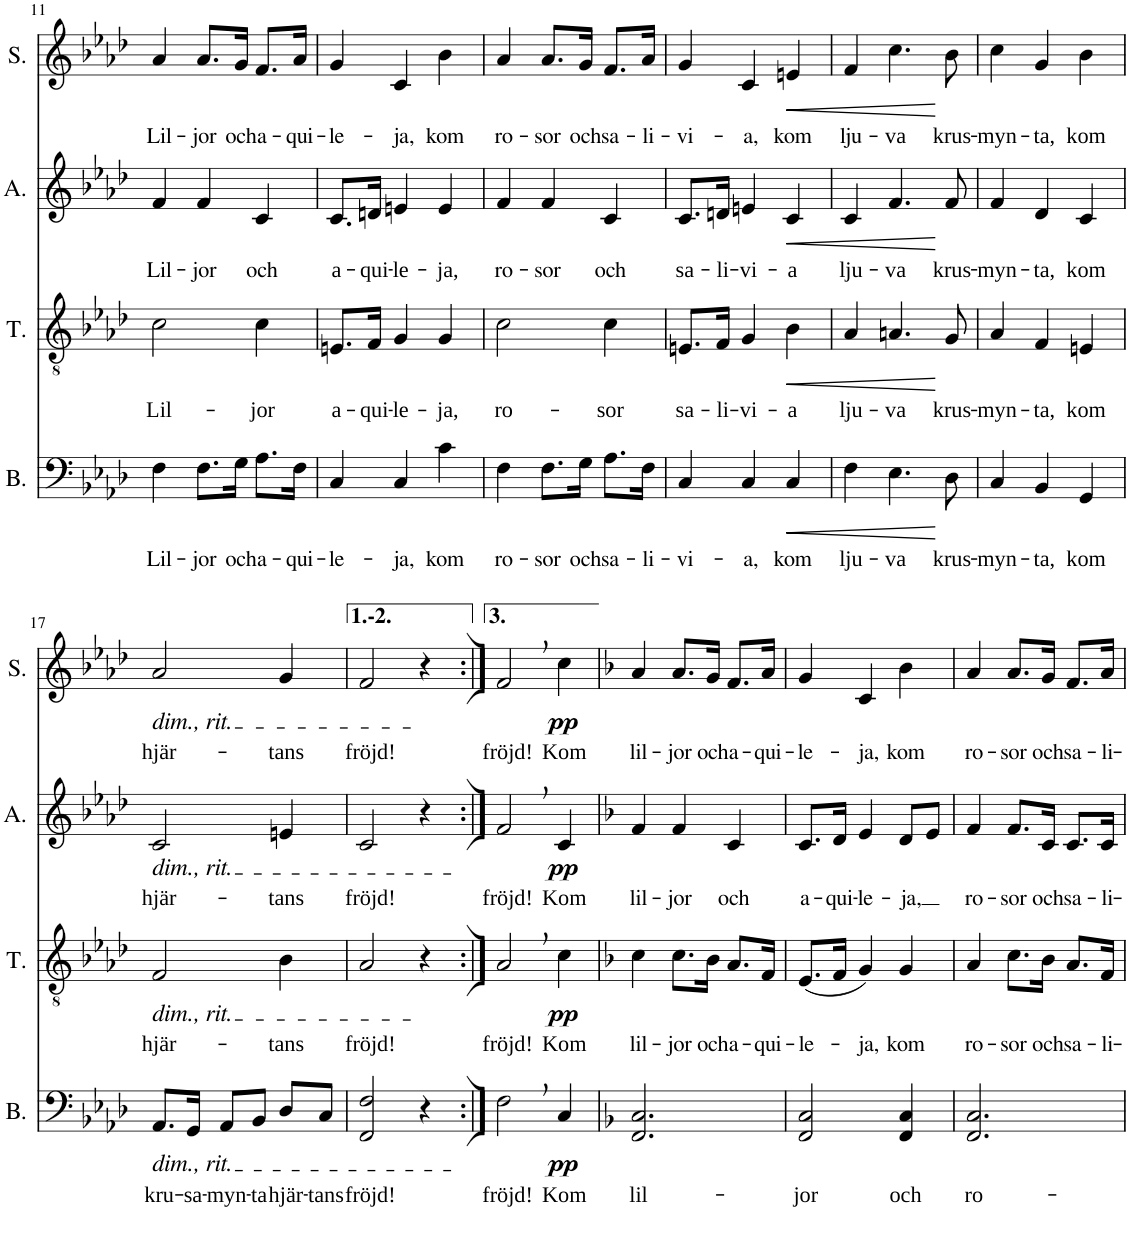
**kern	**text	**dynam	**kern	**text	**dynam	**kern	**text	**dynam	**kern	**text	**dynam
*part4	*part4	*part4	*part3	*part3	*part3	*part2	*part2	*part2	*part1	*part1	*part1
*staff4	*staff4	*staff4	*staff3	*staff3	*staff3	*staff2	*staff2	*staff2	*staff1	*staff1	*staff1
*I"Bass	*	*	*I"Tenor	*	*	*I"Alto	*	*	*I"Soprano	*	*
*I'B.	*	*	*I'T.	*	*	*I'A.	*	*	*I'S.	*	*
!!LO:PB:g=z
*clefF4	*	*	*clefGv2	*	*	*clefG2	*	*	*clefG2	*	*
*k[b-e-a-d-]	*	*	*k[b-e-a-d-]	*	*	*k[b-e-a-d-]	*	*	*k[b-e-a-d-]	*	*
*M3/4	*	*	*M3/4	*	*	*M3/4	*	*	*M3/4	*	*
=11	=11	=11	=11	=11	=11	=11	=11	=11	=11	=11	=11
!	!LO:LY:b	!	!	!LO:LY:b	!	!	!LO:LY:b	!	!	!LO:LY:b	!
4F\	Lil-	.	2c\	Lil-	.	4f/	Lil-	.	4a-/	Lil-	.
!	!LO:LY:b	!	!	!	!	!	!LO:LY:b	!	!	!LO:LY:b	!
8.F\L	-jor	.	.	.	.	4f/	-jor	.	8.a-/L	-jor	.
!	!LO:LY:b	!	!	!	!	!	!	!	!	!LO:LY:b	!
16G\Jk	och	.	.	.	.	.	.	.	16g/Jk	och	.
!	!LO:LY:b	!	!	!LO:LY:b	!	!	!LO:LY:b	!	!	!LO:LY:b	!
8.A-\L	a-	.	4c\	jor	.	4c/	och	.	8.f/L	a-	.
!	!LO:LY:b	!	!	!	!	!	!	!	!	!LO:LY:b	!
16F\Jk	-qui-	.	.	.	.	.	.	.	16a-/Jk	-qui-	.
=12	=12	=12	=12	=12	=12	=12	=12	=12	=12	=12	=12
!	!LO:LY:b	!	!	!LO:LY:b	!	!	!LO:LY:b	!	!	!LO:LY:b	!
4C/	-le-	.	8.En/L	a-	.	8.c/L	a-	.	4g/	-le-	.
!	!	!	!	!LO:LY:b	!	!	!LO:LY:b	!	!	!	!
.	.	.	16F/Jk	qui-	.	16dn/Jk	qui-	.	.	.	.
!	!LO:LY:b	!	!	!LO:LY:b	!	!	!LO:LY:b	!	!	!LO:LY:b	!
4C/	-ja,	.	4G/	le-	.	4en/	le-	.	4c/	-ja,	.
!	!LO:LY:b	!	!	!LO:LY:b	!	!	!LO:LY:b	!	!	!LO:LY:b	!
4c\	kom	.	4G/	ja,	.	4e/	ja,	.	4b-\	kom	.
=13	=13	=13	=13	=13	=13	=13	=13	=13	=13	=13	=13
!	!LO:LY:b	!	!	!LO:LY:b	!	!	!LO:LY:b	!	!	!LO:LY:b	!
4F\	ro-	.	2c\	ro-	.	4f/	ro-	.	4a-/	ro-	.
!	!LO:LY:b	!	!	!	!	!	!LO:LY:b	!	!	!LO:LY:b	!
8.F\L	-sor	.	.	.	.	4f/	-sor	.	8.a-/L	-sor	.
!	!LO:LY:b	!	!	!	!	!	!	!	!	!LO:LY:b	!
16G\Jk	och	.	.	.	.	.	.	.	16g/Jk	och	.
!	!LO:LY:b	!	!	!LO:LY:b	!	!	!LO:LY:b	!	!	!LO:LY:b	!
8.A-\L	sa-	.	4c\	sor	.	4c/	och	.	8.f/L	sa-	.
!	!LO:LY:b	!	!	!	!	!	!	!	!	!LO:LY:b	!
16F\Jk	-li-	.	.	.	.	.	.	.	16a-/Jk	-li-	.
=14	=14	=14	=14	=14	=14	=14	=14	=14	=14	=14	=14
!	!LO:LY:b	!	!	!LO:LY:b	!	!	!LO:LY:b	!	!	!LO:LY:b	!
4C/	-vi-	.	8.En/L	sa-	.	8.c/L	sa-	.	4g/	-vi-	.
!	!	!	!	!LO:LY:b	!	!	!LO:LY:b	!	!	!	!
.	.	.	16F/Jk	li-	.	16dn/Jk	li-	.	.	.	.
!	!LO:LY:b	!	!	!LO:LY:b	!	!	!LO:LY:b	!	!	!LO:LY:b	!
4C/	-a,	.	4G/	vi-	.	4en/	vi-	.	4c/	-a,	.
!	!LO:LY:b	!LO:HP:b	!	!LO:LY:b	!LO:HP:b	!	!LO:LY:b	!LO:HP:b	!	!LO:LY:b	!LO:HP:b
4C/	kom	<	4B-\	a	<	4c/	a	<	4en/	kom	<
=15	=15	=15	=15	=15	=15	=15	=15	=15	=15	=15	=15
!	!LO:LY:b	!	!	!LO:LY:b	!	!	!LO:LY:b	!	!	!LO:LY:b	!
4F\	lju-	.	4A-/	lju-	.	4c/	lju-	.	4f/	lju-	.
!	!LO:LY:b	!	!	!LO:LY:b	!	!	!LO:LY:b	!	!	!LO:LY:b	!
4.E-\	va	.	4.An/	va	.	4.f/	va	.	4.cc\	-va	.
!	!LO:LY:b	!	!	!LO:LY:b	!	!	!LO:LY:b	!	!	!LO:LY:b	!
8D-\	krus-	[	8G/	krus-	[	8f/	krus-	[	8b-\	krus-	[
=16	=16	=16	=16	=16	=16	=16	=16	=16	=16	=16	=16
!	!LO:LY:b	!	!	!LO:LY:b	!	!	!LO:LY:b	!	!	!LO:LY:b	!
4C/	myn-	.	4A-/	myn-	.	4f/	myn-	.	4cc\	myn-	.
!	!LO:LY:b	!	!	!LO:LY:b	!	!	!LO:LY:b	!	!	!LO:LY:b	!
4BB-/	ta,	.	4F/	ta,	.	4d-/	ta,	.	4g/	ta,	.
!	!LO:LY:b	!	!	!LO:LY:b	!	!	!LO:LY:b	!	!	!LO:LY:b	!
4GG/	kom	.	4En/	kom	.	4c/	kom	.	4b-\	kom	.
!!LO:LB:g=z
=17	=17	=17	=17	=17	=17	=17	=17	=17	=17	=17	=17
!	!	!	!	!	!	!	!	!	!LO:TX:b:i:t=dim., rit.	!	!
!	!	!	!	!	!	!LO:TX:b:i:t=dim., rit.	!	!	!	!	!
!	!	!	!LO:TX:b:i:t=dim., rit.	!	!	!	!	!	!	!	!
!LO:TX:b:i:t=dim., rit.	!	!	!	!	!	!	!	!	!	!	!
!	!LO:LY:b	!	!	!LO:LY:b	!	!	!LO:LY:b	!	!	!LO:LY:b	!
8.AA-/L	kru-	.	2F/	hjär-	.	2c/	hjär-	.	2a-/	hjär-	.
!	!LO:LY:b	!	!	!	!	!	!	!	!	!	!
16GG/Jk	sa-	.	.	.	.	.	.	.	.	.	.
!	!LO:LY:b	!	!	!	!	!	!	!	!	!	!
8AA-/L	myn-	.	.	.	.	.	.	.	.	.	.
!	!LO:LY:b	!	!	!	!	!	!	!	!	!	!
8BB-/J	ta	.	.	.	.	.	.	.	.	.	.
!	!LO:LY:b	!	!	!LO:LY:b	!	!	!LO:LY:b	!	!	!LO:LY:b	!
8D-/L	hjär-	.	4B-\	tans	.	4en/	tans	.	4g/	tans	.
!	!LO:LY:b	!	!	!	!	!	!	!	!	!	!
8C/J	tans	.	.	.	.	.	.	.	.	.	.
=18	=18	=18	=18	=18	=18	=18	=18	=18	=18	=18	=18
!	!LO:LY:b	!	!	!LO:LY:b	!	!	!LO:LY:b	!	!	!LO:LY:b	!
2FF/ 2F/	fröjd!	.	2A-/	fröjd!	.	2c/	fröjd!	.	2f/	fröjd!	.
4r	.	.	4r	.	.	4r	.	.	4r	.	.
=19:|!	=19:|!	=19:|!	=19:|!	=19:|!	=19:|!	=19:|!	=19:|!	=19:|!	=19:|!	=19:|!	=19:|!
!	!LO:LY:b	!	!	!LO:LY:b	!	!	!LO:LY:b	!	!	!LO:LY:b	!
2F,\	fröjd!	.	2A-,/	fröjd!	.	2f,/	fröjd!	.	2f,/	fröjd!	.
!	!LO:LY:b	!LO:DY:b	!	!LO:LY:b	!LO:DY:b	!	!LO:LY:b	!LO:DY:b	!	!LO:LY:b	!LO:DY:b
4C/	Kom	pp	4c\	Kom	pp	4c/	Kom	pp	4cc\	Kom	pp
=20	=20	=20	=20	=20	=20	=20	=20	=20	=20	=20	=20
*k[b-]	*	*	*k[b-]	*	*	*k[b-]	*	*	*k[b-]	*	*
!	!LO:LY:b	!	!	!LO:LY:b	!	!	!LO:LY:b	!	!	!LO:LY:b	!
2.FF/ 2.C/	lil-	.	4c\	lil-	.	4f/	lil-	.	4a/	lil-	.
!	!	!	!	!LO:LY:b	!	!	!LO:LY:b	!	!	!LO:LY:b	!
.	.	.	8.c\L	-jor	.	4f/	-jor	.	8.a/L	-jor	.
!	!	!	!	!LO:LY:b	!	!	!	!	!	!LO:LY:b	!
.	.	.	16B-\Jk	och	.	.	.	.	16g/Jk	och	.
!	!	!	!	!LO:LY:b	!	!	!LO:LY:b	!	!	!LO:LY:b	!
.	.	.	8.A/L	a-	.	4c/	och	.	8.f/L	a-	.
!	!	!	!	!LO:LY:b	!	!	!	!	!	!LO:LY:b	!
.	.	.	16F/Jk	-qui-	.	.	.	.	16a/Jk	-qui-	.
=21	=21	=21	=21	=21	=21	=21	=21	=21	=21	=21	=21
!	!LO:LY:b	!	!	!LO:LY:b	!	!	!LO:LY:b	!	!	!LO:LY:b	!
2FF/ 2C/	jor	.	(8.E/L	le-	.	8.c/L	a-	.	4g/	-le-	.
!	!	!	!	!	!	!	!LO:LY:b	!	!	!	!
.	.	.	16F/Jk	.	.	16d/Jk	-qui-	.	.	.	.
!	!	!	!	!LO:LY:b	!	!	!LO:LY:b	!	!	!LO:LY:b	!
.	.	.	4G/)	-ja,	.	4e/	-le-	.	4c/	-ja,	.
!	!LO:LY:b	!	!	!LO:LY:b	!	!	!LO:LY:b	!	!	!LO:LY:b	!
4FF/ 4C/	och	.	4G/	kom	.	8d/L	-ja,	.	4b-\	kom	.
.	.	.	.	.	.	8e/J	.	.	.	.	.
=22	=22	=22	=22	=22	=22	=22	=22	=22	=22	=22	=22
!	!LO:LY:b	!	!	!LO:LY:b	!	!	!LO:LY:b	!	!	!LO:LY:b	!
2.FF/ 2.C/	ro-	.	4A/	ro-	.	4f/	ro-	.	4a/	ro-	.
!	!	!	!	!LO:LY:b	!	!	!LO:LY:b	!	!	!LO:LY:b	!
.	.	.	8.c\L	-sor	.	8.f/L	-sor	.	8.a/L	-sor	.
!	!	!	!	!LO:LY:b	!	!	!LO:LY:b	!	!	!LO:LY:b	!
.	.	.	16B-\Jk	och	.	16c/Jk	och	.	16g/Jk	och	.
!	!	!	!	!LO:LY:b	!	!	!LO:LY:b	!	!	!LO:LY:b	!
.	.	.	8.A/L	sa-	.	8.c/L	sa-	.	8.f/L	sa-	.
!	!	!	!	!LO:LY:b	!	!	!LO:LY:b	!	!	!LO:LY:b	!
.	.	.	16F/Jk	-li-	.	16c/Jk	-li-	.	16a/Jk	-li-	.
=	=	=	=	=	=	=	=	=	=	=	=
*-	*-	*-	*-	*-	*-	*-	*-	*-	*-	*-	*-
